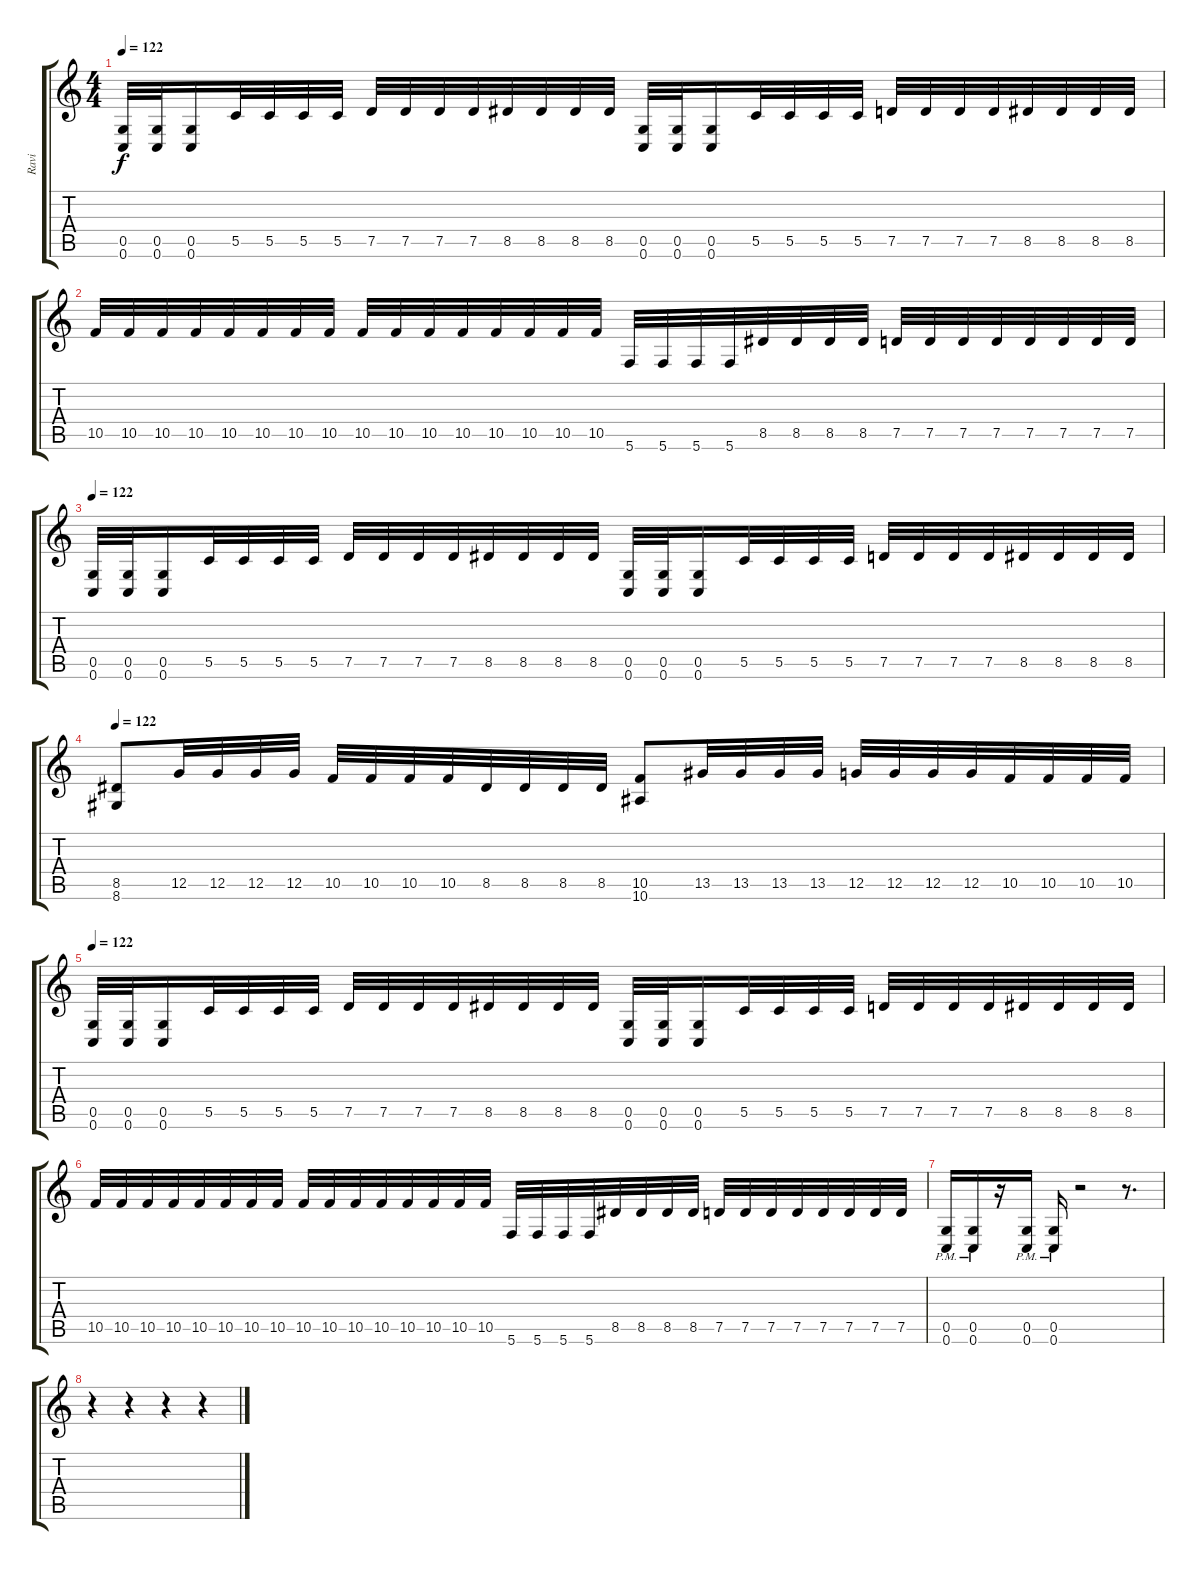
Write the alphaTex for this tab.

\track ("Ravi" "Ravi") {instrument distortionguitar}
\staff {score tabs}
\tuning (D4 A3 F3 C3 G2 C2) {hide}
\ts (4 4)
\tempo 122
\clef g2
\ks c
(0.5 0.6).32{dy f} (0.5 0.6).32 (0.5 0.6).16 5.5.32 5.5.32 5.5.32 5.5.32 7.5.32 7.5.32 7.5.32 7.5.32 8.5.32 8.5.32 8.5.32 8.5.32 (0.5 0.6).32 (0.5 0.6).32 (0.5 0.6).16 5.5.32 5.5.32 5.5.32 5.5.32 7.5.32 7.5.32 7.5.32 7.5.32 8.5.32 8.5.32 8.5.32 8.5.32 |
10.5.32 10.5.32 10.5.32 10.5.32 10.5.32 10.5.32 10.5.32 10.5.32 10.5.32 10.5.32 10.5.32 10.5.32 10.5.32 10.5.32 10.5.32 10.5.32 5.6.32 5.6.32 5.6.32 5.6.32 8.5.32 8.5.32 8.5.32 8.5.32 7.5.32 7.5.32 7.5.32 7.5.32 7.5.32 7.5.32 7.5.32 7.5.32 |
\tempo 122
(0.5 0.6).32 (0.5 0.6).32 (0.5 0.6).16 5.5.32 5.5.32 5.5.32 5.5.32 7.5.32 7.5.32 7.5.32 7.5.32 8.5.32 8.5.32 8.5.32 8.5.32 (0.5 0.6).32 (0.5 0.6).32 (0.5 0.6).16 5.5.32 5.5.32 5.5.32 5.5.32 7.5.32 7.5.32 7.5.32 7.5.32 8.5.32 8.5.32 8.5.32 8.5.32 |
\tempo 122
(8.5 8.6).8 12.5.32 12.5.32 12.5.32 12.5.32 10.5.32 10.5.32 10.5.32 10.5.32 8.5.32 8.5.32 8.5.32 8.5.32 (10.5 10.6).8 13.5.32 13.5.32 13.5.32 13.5.32 12.5.32 12.5.32 12.5.32 12.5.32 10.5.32 10.5.32 10.5.32 10.5.32 |
\tempo 122
(0.5 0.6).32 (0.5 0.6).32 (0.5 0.6).16 5.5.32 5.5.32 5.5.32 5.5.32 7.5.32 7.5.32 7.5.32 7.5.32 8.5.32 8.5.32 8.5.32 8.5.32 (0.5 0.6).32 (0.5 0.6).32 (0.5 0.6).16 5.5.32 5.5.32 5.5.32 5.5.32 7.5.32 7.5.32 7.5.32 7.5.32 8.5.32 8.5.32 8.5.32 8.5.32 |
10.5.32 10.5.32 10.5.32 10.5.32 10.5.32 10.5.32 10.5.32 10.5.32 10.5.32 10.5.32 10.5.32 10.5.32 10.5.32 10.5.32 10.5.32 10.5.32 5.6.32 5.6.32 5.6.32 5.6.32 8.5.32 8.5.32 8.5.32 8.5.32 7.5.32 7.5.32 7.5.32 7.5.32 7.5.32 7.5.32 7.5.32 7.5.32 |
(0.5{pm} 0.6{pm}).16 (0.5{pm} 0.6{pm}).16 r.16 (0.5{pm} 0.6{pm}).16 (0.5{pm} 0.6{pm}).16 r.2 r.8{d} |
r.4 r.4 r.4 r.4
